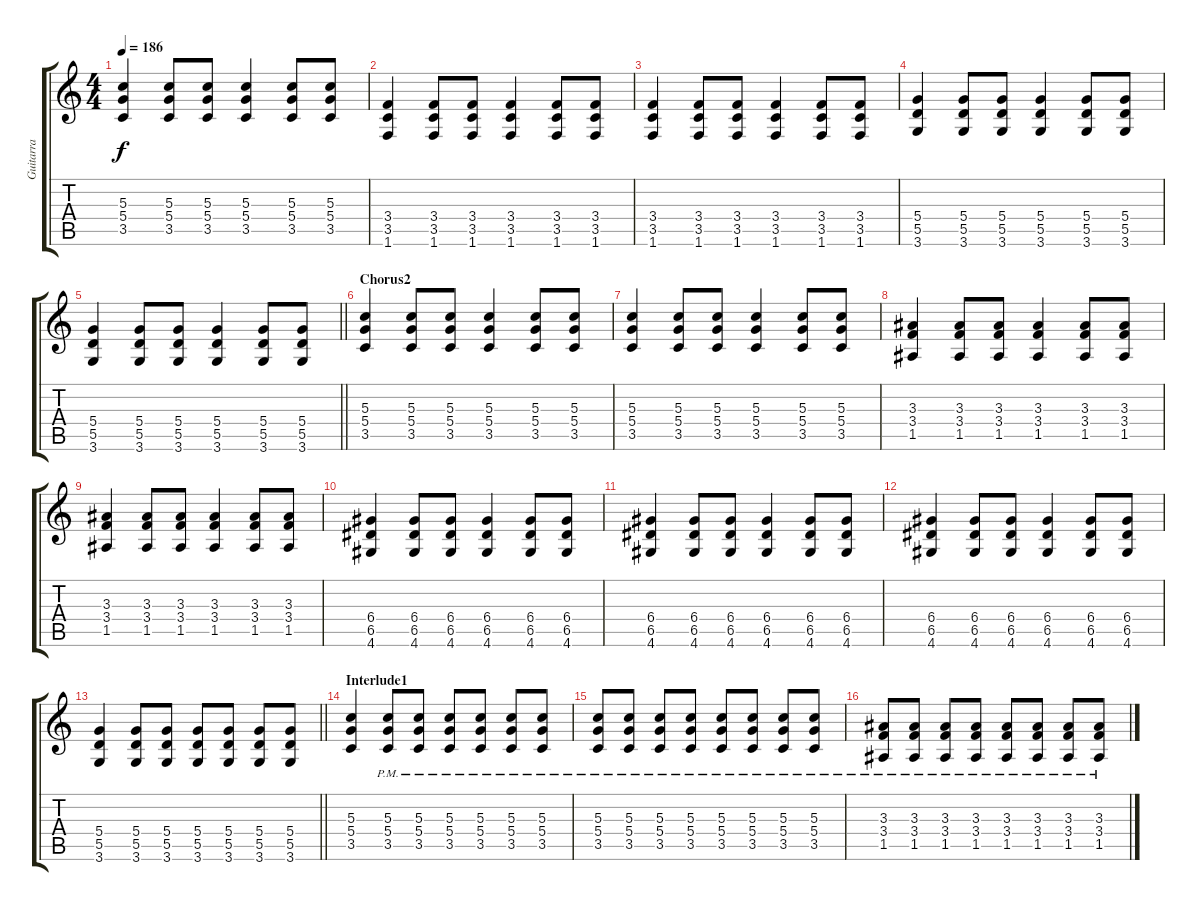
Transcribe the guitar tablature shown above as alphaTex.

\track ("Guitarra" "Guitarra") {instrument overdrivenguitar}
\staff {score tabs}
\tuning (E4 B3 G3 D3 A2 E2) {hide}
\ts (4 4)
\tempo 186
\clef g2
\ks c
(5.3 5.4 3.5).4{dy f} (5.3 5.4 3.5).8 (5.3 5.4 3.5).8 (5.3 5.4 3.5).4 (5.3 5.4 3.5).8 (5.3 5.4 3.5).8 |
(3.4 3.5 1.6).4 (3.4 3.5 1.6).8 (3.4 3.5 1.6).8 (3.4 3.5 1.6).4 (3.4 3.5 1.6).8 (3.4 3.5 1.6).8 |
(3.4 3.5 1.6).4 (3.4 3.5 1.6).8 (3.4 3.5 1.6).8 (3.4 3.5 1.6).4 (3.4 3.5 1.6).8 (3.4 3.5 1.6).8 |
(5.4 5.5 3.6).4 (5.4 5.5 3.6).8 (5.4 5.5 3.6).8 (5.4 5.5 3.6).4 (5.4 5.5 3.6).8 (5.4 5.5 3.6).8 |
\barLineRight lightlight
(5.4 5.5 3.6).4 (5.4 5.5 3.6).8 (5.4 5.5 3.6).8 (5.4 5.5 3.6).4 (5.4 5.5 3.6).8 (5.4 5.5 3.6).8 |
\section ("" "Chorus2")
(5.3 5.4 3.5).4 (5.3 5.4 3.5).8 (5.3 5.4 3.5).8 (5.3 5.4 3.5).4 (5.3 5.4 3.5).8 (5.3 5.4 3.5).8 |
(5.3 5.4 3.5).4 (5.3 5.4 3.5).8 (5.3 5.4 3.5).8 (5.3 5.4 3.5).4 (5.3 5.4 3.5).8 (5.3 5.4 3.5).8 |
(3.3 3.4 1.5).4 (3.3 3.4 1.5).8 (3.3 3.4 1.5).8 (3.3 3.4 1.5).4 (3.3 3.4 1.5).8 (3.3 3.4 1.5).8 |
(3.3 3.4 1.5).4 (3.3 3.4 1.5).8 (3.3 3.4 1.5).8 (3.3 3.4 1.5).4 (3.3 3.4 1.5).8 (3.3 3.4 1.5).8 |
(6.4 6.5 4.6).4 (6.4 6.5 4.6).8 (6.4 6.5 4.6).8 (6.4 6.5 4.6).4 (6.4 6.5 4.6).8 (6.4 6.5 4.6).8 |
(6.4 6.5 4.6).4 (6.4 6.5 4.6).8 (6.4 6.5 4.6).8 (6.4 6.5 4.6).4 (6.4 6.5 4.6).8 (6.4 6.5 4.6).8 |
(6.4 6.5 4.6).4 (6.4 6.5 4.6).8 (6.4 6.5 4.6).8 (6.4 6.5 4.6).4 (6.4 6.5 4.6).8 (6.4 6.5 4.6).8 |
\barLineRight lightlight
(5.4 5.5 3.6).4 (5.4 5.5 3.6).8 (5.4 5.5 3.6).8 (5.4 5.5 3.6).8 (5.4 5.5 3.6).8 (5.4 5.5 3.6).8 (5.4 5.5 3.6).8 |
\section ("" "Interlude1")
(5.3 5.4 3.5).4 (5.3{pm} 5.4{pm} 3.5{pm}).8 (5.3{pm} 5.4{pm} 3.5{pm}).8 (5.3{pm} 5.4{pm} 3.5{pm}).8 (5.3{pm} 5.4{pm} 3.5{pm}).8 (5.3{pm} 5.4{pm} 3.5{pm}).8 (5.3{pm} 5.4{pm} 3.5{pm}).8 |
(5.3{pm} 5.4{pm} 3.5{pm}).8 (5.3{pm} 5.4{pm} 3.5{pm}).8 (5.3{pm} 5.4{pm} 3.5{pm}).8 (5.3{pm} 5.4{pm} 3.5{pm}).8 (5.3{pm} 5.4{pm} 3.5{pm}).8 (5.3{pm} 5.4{pm} 3.5{pm}).8 (5.3{pm} 5.4{pm} 3.5{pm}).8 (5.3{pm} 5.4{pm} 3.5{pm}).8 |
(3.3{pm} 3.4{pm} 1.5{pm}).8 (3.3{pm} 3.4{pm} 1.5{pm}).8 (3.3{pm} 3.4{pm} 1.5{pm}).8 (3.3{pm} 3.4{pm} 1.5{pm}).8 (3.3{pm} 3.4{pm} 1.5{pm}).8 (3.3{pm} 3.4{pm} 1.5{pm}).8 (3.3{pm} 3.4{pm} 1.5{pm}).8 (3.3{pm} 3.4{pm} 1.5{pm}).8
